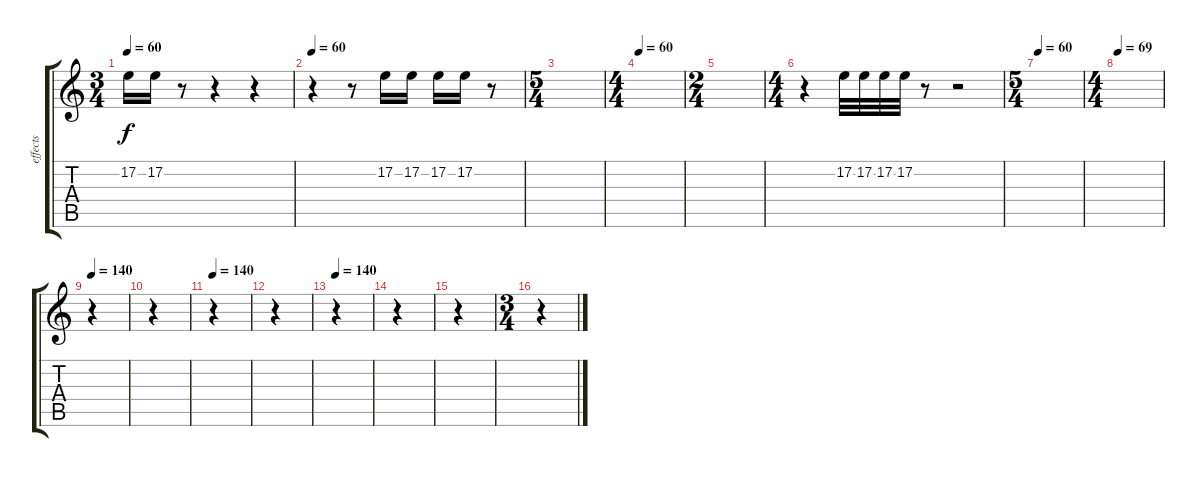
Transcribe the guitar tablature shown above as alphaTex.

\track ("effects" "effects") {instrument seashore}
\staff {score tabs}
\tuning (E4 B3 G3 D3 A2 E2) {hide}
\ts (3 4)
\tempo 60
\clef g2
\ks c
17.2.16{dy f} 17.2.16 r.8 r.4 r.4 |
\tempo 60
r.4 r.8 17.2.16 17.2.16 17.2.16 17.2.16 r.8 |
\ts (5 4)
|
\ts (4 4)
\tempo 60
|
\ts (2 4)
|
\ts (4 4)
r.4 17.2.32 17.2.32 17.2.32 17.2.32 r.8 r.2 |
\ts (5 4)
\tempo 60
|
\ts (4 4)
\tempo 69
|
\tempo 140
r.4 |
r.4 |
\tempo 140
r.4 |
r.4 |
\tempo 140
r.4 |
r.4 |
r.4 |
\ts (3 4)
r.4
